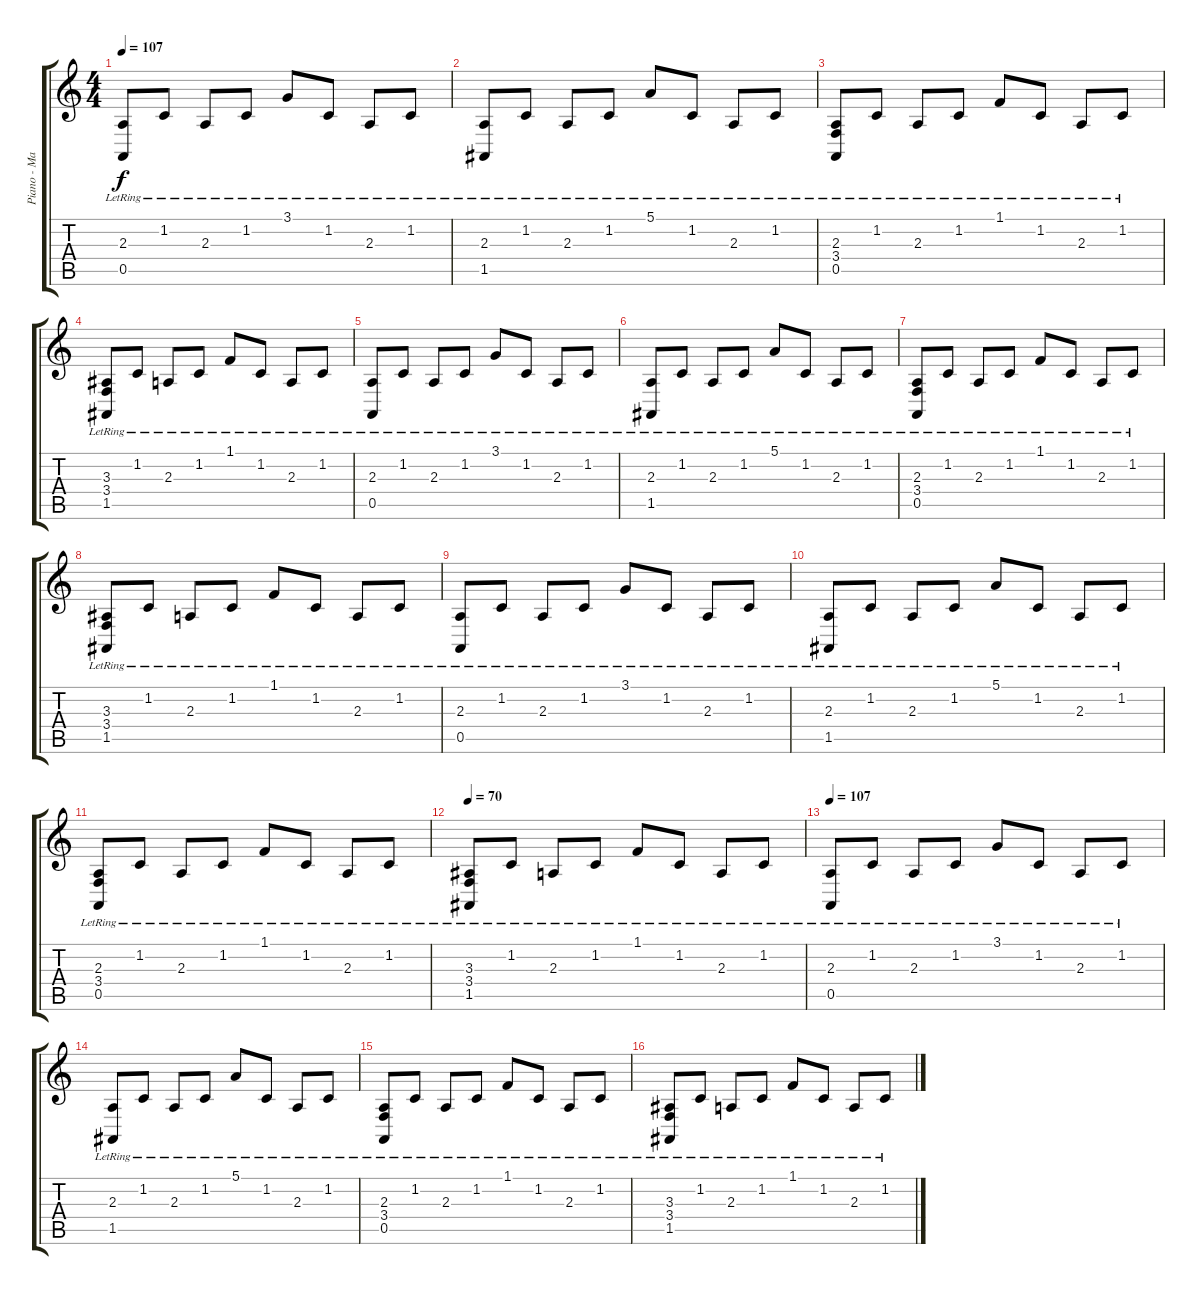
\track ("Piano - Main Droite" "Piano - Ma") {instrument acousticgrandpiano}
\staff {score tabs}
\tuning (E4 B3 G3 D3 A2 E2) {hide}
\ts (4 4)
\tempo 107
\clef g2
\ks c
(2.3{lr} 0.5{lr}).8{dy f} 1.2{lr}.8 2.3{lr}.8 1.2{lr}.8 3.1{lr}.8 1.2{lr}.8 2.3{lr}.8 1.2{lr}.8 |
(2.3{lr} 1.5{lr}).8 1.2{lr}.8 2.3{lr}.8 1.2{lr}.8 5.1{lr}.8 1.2{lr}.8 2.3{lr}.8 1.2{lr}.8 |
(2.3{lr} 3.4{lr} 0.5{lr}).8 1.2{lr}.8 2.3{lr}.8 1.2{lr}.8 1.1{lr}.8 1.2{lr}.8 2.3{lr}.8 1.2{lr}.8 |
(3.3{lr} 3.4{lr} 1.5{lr}).8 1.2{lr}.8 2.3{lr}.8 1.2{lr}.8 1.1{lr}.8 1.2{lr}.8 2.3{lr}.8 1.2{lr}.8 |
(2.3{lr} 0.5{lr}).8 1.2{lr}.8 2.3{lr}.8 1.2{lr}.8 3.1{lr}.8 1.2{lr}.8 2.3{lr}.8 1.2{lr}.8 |
(2.3{lr} 1.5{lr}).8 1.2{lr}.8 2.3{lr}.8 1.2{lr}.8 5.1{lr}.8 1.2{lr}.8 2.3{lr}.8 1.2{lr}.8 |
(2.3{lr} 3.4{lr} 0.5{lr}).8 1.2{lr}.8 2.3{lr}.8 1.2{lr}.8 1.1{lr}.8 1.2{lr}.8 2.3{lr}.8 1.2{lr}.8 |
(3.3{lr} 3.4{lr} 1.5{lr}).8 1.2{lr}.8 2.3{lr}.8 1.2{lr}.8 1.1{lr}.8 1.2{lr}.8 2.3{lr}.8 1.2{lr}.8 |
(2.3{lr} 0.5{lr}).8 1.2{lr}.8 2.3{lr}.8 1.2{lr}.8 3.1{lr}.8 1.2{lr}.8 2.3{lr}.8 1.2{lr}.8 |
(2.3{lr} 1.5{lr}).8 1.2{lr}.8 2.3{lr}.8 1.2{lr}.8 5.1{lr}.8 1.2{lr}.8 2.3{lr}.8 1.2{lr}.8 |
(2.3{lr} 3.4{lr} 0.5{lr}).8 1.2{lr}.8 2.3{lr}.8 1.2{lr}.8 1.1{lr}.8 1.2{lr}.8 2.3{lr}.8 1.2{lr}.8 |
\tempo 70
(3.3{lr} 3.4{lr} 1.5{lr}).8 1.2{lr}.8 2.3{lr}.8 1.2{lr}.8 1.1{lr}.8 1.2{lr}.8 2.3{lr}.8 1.2{lr}.8 |
\tempo 107
(2.3{lr} 0.5{lr}).8 1.2{lr}.8 2.3{lr}.8 1.2{lr}.8 3.1{lr}.8 1.2{lr}.8 2.3{lr}.8 1.2{lr}.8 |
(2.3{lr} 1.5{lr}).8 1.2{lr}.8 2.3{lr}.8 1.2{lr}.8 5.1{lr}.8 1.2{lr}.8 2.3{lr}.8 1.2{lr}.8 |
(2.3{lr} 3.4{lr} 0.5{lr}).8 1.2{lr}.8 2.3{lr}.8 1.2{lr}.8 1.1{lr}.8 1.2{lr}.8 2.3{lr}.8 1.2{lr}.8 |
(3.3{lr} 3.4{lr} 1.5{lr}).8 1.2{lr}.8 2.3{lr}.8 1.2{lr}.8 1.1{lr}.8 1.2{lr}.8 2.3{lr}.8 1.2{lr}.8
